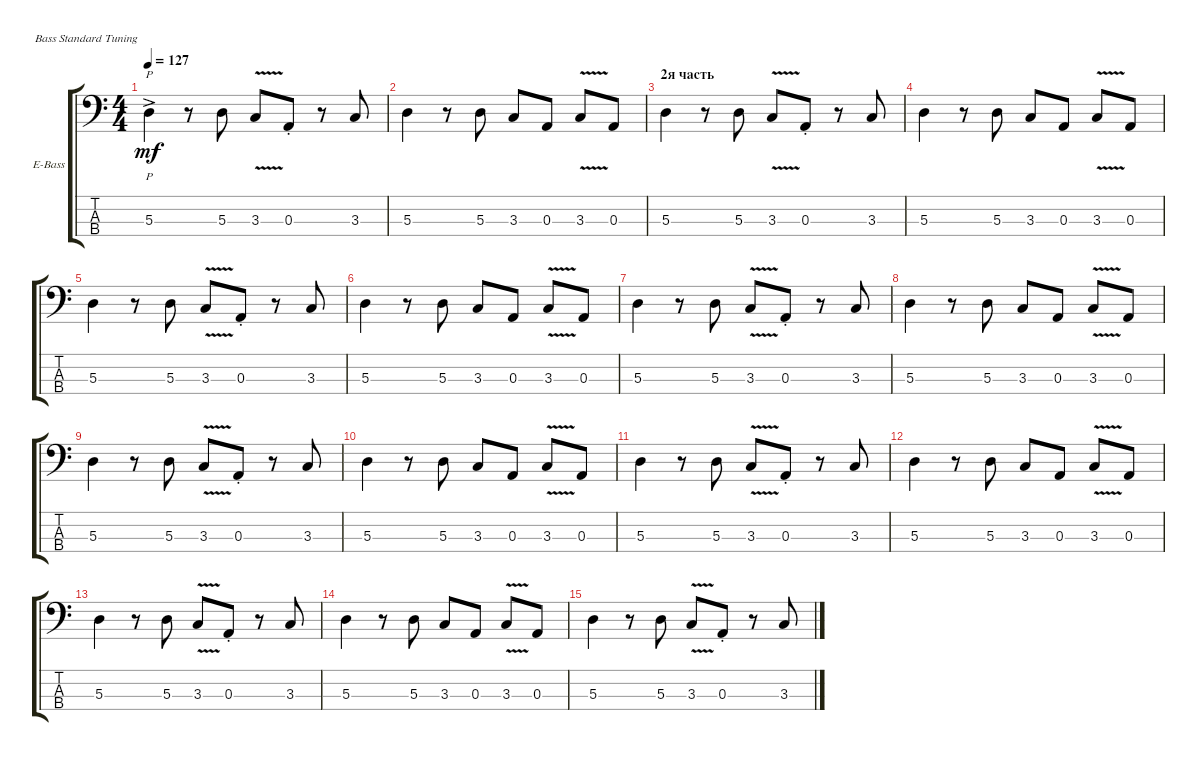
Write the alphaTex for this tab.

\defaultSystemsLayout 4
\bracketExtendMode groupsimilarinstruments
\firstSystemTrackNameOrientation horizontal
\otherSystemsTrackNameOrientation horizontal
\track ("Бас" "E-Bass") {instrument electricbassfinger}
\staff {score tabs}
\tuning (G2 D2 A1 E1)
\ts (4 4)
\tempo 127
\clef f4
\ks c
5.3{ac}.4{p dy mf} r.8 5.3.8 3.3{v}.8 0.3{st}.8 r.8 3.3.8 |
5.3.4 r.8 5.3.8 3.3.8 0.3.8 3.3{v}.8 0.3.8 |
\section ("" "2я часть")
5.3.4 r.8 5.3.8 3.3{v}.8 0.3{st}.8 r.8 3.3.8 |
5.3.4 r.8 5.3.8 3.3.8 0.3.8 3.3{v}.8 0.3.8 |
5.3.4 r.8 5.3.8 3.3{v}.8 0.3{st}.8 r.8 3.3.8 |
5.3.4 r.8 5.3.8 3.3.8 0.3.8 3.3{v}.8 0.3.8 |
5.3.4 r.8 5.3.8 3.3{v}.8 0.3{st}.8 r.8 3.3.8 |
5.3.4 r.8 5.3.8 3.3.8 0.3.8 3.3{v}.8 0.3.8 |
5.3.4 r.8 5.3.8 3.3{v}.8 0.3{st}.8 r.8 3.3.8 |
5.3.4 r.8 5.3.8 3.3.8 0.3.8 3.3{v}.8 0.3.8 |
5.3.4 r.8 5.3.8 3.3{v}.8 0.3{st}.8 r.8 3.3.8 |
5.3.4 r.8 5.3.8 3.3.8 0.3.8 3.3{v}.8 0.3.8 |
5.3.4 r.8 5.3.8 3.3{v}.8 0.3{st}.8 r.8 3.3.8 |
5.3.4 r.8 5.3.8 3.3.8 0.3.8 3.3{v}.8 0.3.8 |
5.3.4 r.8 5.3.8 3.3{v}.8 0.3{st}.8 r.8 3.3.8
